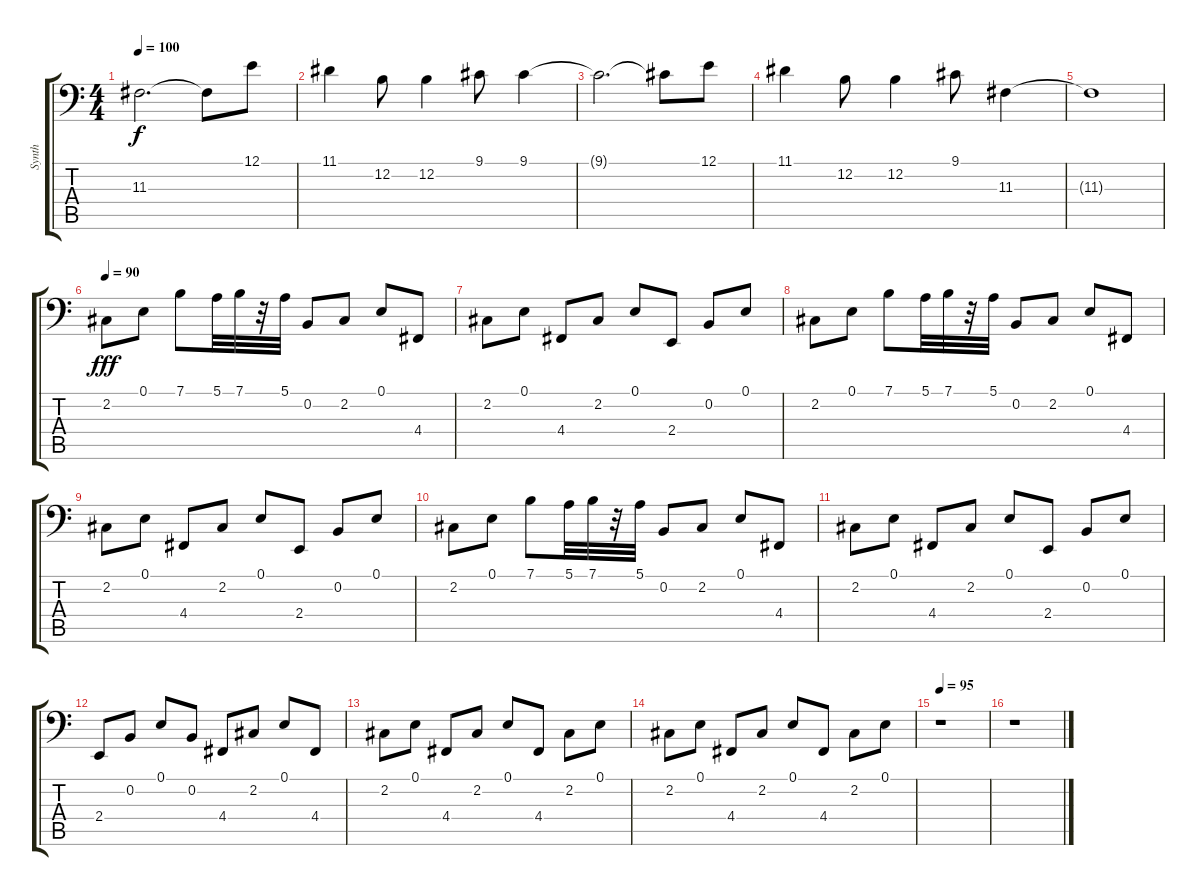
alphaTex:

\track ("Synth" "Synth") {instrument drawbarorgan}
\staff {score tabs}
\tuning (E3 B2 G2 D2 A1 E1) {hide}
\ts (4 4)
\tempo 100
\clef f4
\ks c
11.3{t}.2{d dy f} 11.3{t}.8 12.1.8 |
11.1.4 12.2.8 12.2.4 9.1.8 9.1.4 |
9.1{t}.2{d} 9.1{t}.8 12.1.8 |
11.1.4 12.2.8 12.2.4 9.1.8 11.3.4 |
11.3{t}.1 |
\tempo 90
2.2.8{dy fff instrument harpsichord} 0.1.8 7.1.8 5.1.32 7.1.32 r.32 5.1.32 0.2.8 2.2.8 0.1.8 4.4.8 |
2.2.8 0.1.8 4.4.8 2.2.8 0.1.8 2.4.8 0.2.8 0.1.8 |
2.2.8 0.1.8 7.1.8 5.1.32 7.1.32 r.32 5.1.32 0.2.8 2.2.8 0.1.8 4.4.8 |
2.2.8 0.1.8 4.4.8 2.2.8 0.1.8 2.4.8 0.2.8 0.1.8 |
2.2.8 0.1.8 7.1.8 5.1.32 7.1.32 r.32 5.1.32 0.2.8 2.2.8 0.1.8 4.4.8 |
2.2.8 0.1.8 4.4.8 2.2.8 0.1.8 2.4.8 0.2.8 0.1.8 |
2.4.8 0.2.8 0.1.8 0.2.8 4.4.8 2.2.8 0.1.8 4.4.8 |
2.2.8 0.1.8 4.4.8 2.2.8 0.1.8 4.4.8 2.2.8 0.1.8 |
2.2.8 0.1.8 4.4.8 2.2.8 0.1.8 4.4.8 2.2.8 0.1.8 |
\tempo 95
r.1 |
r.1
